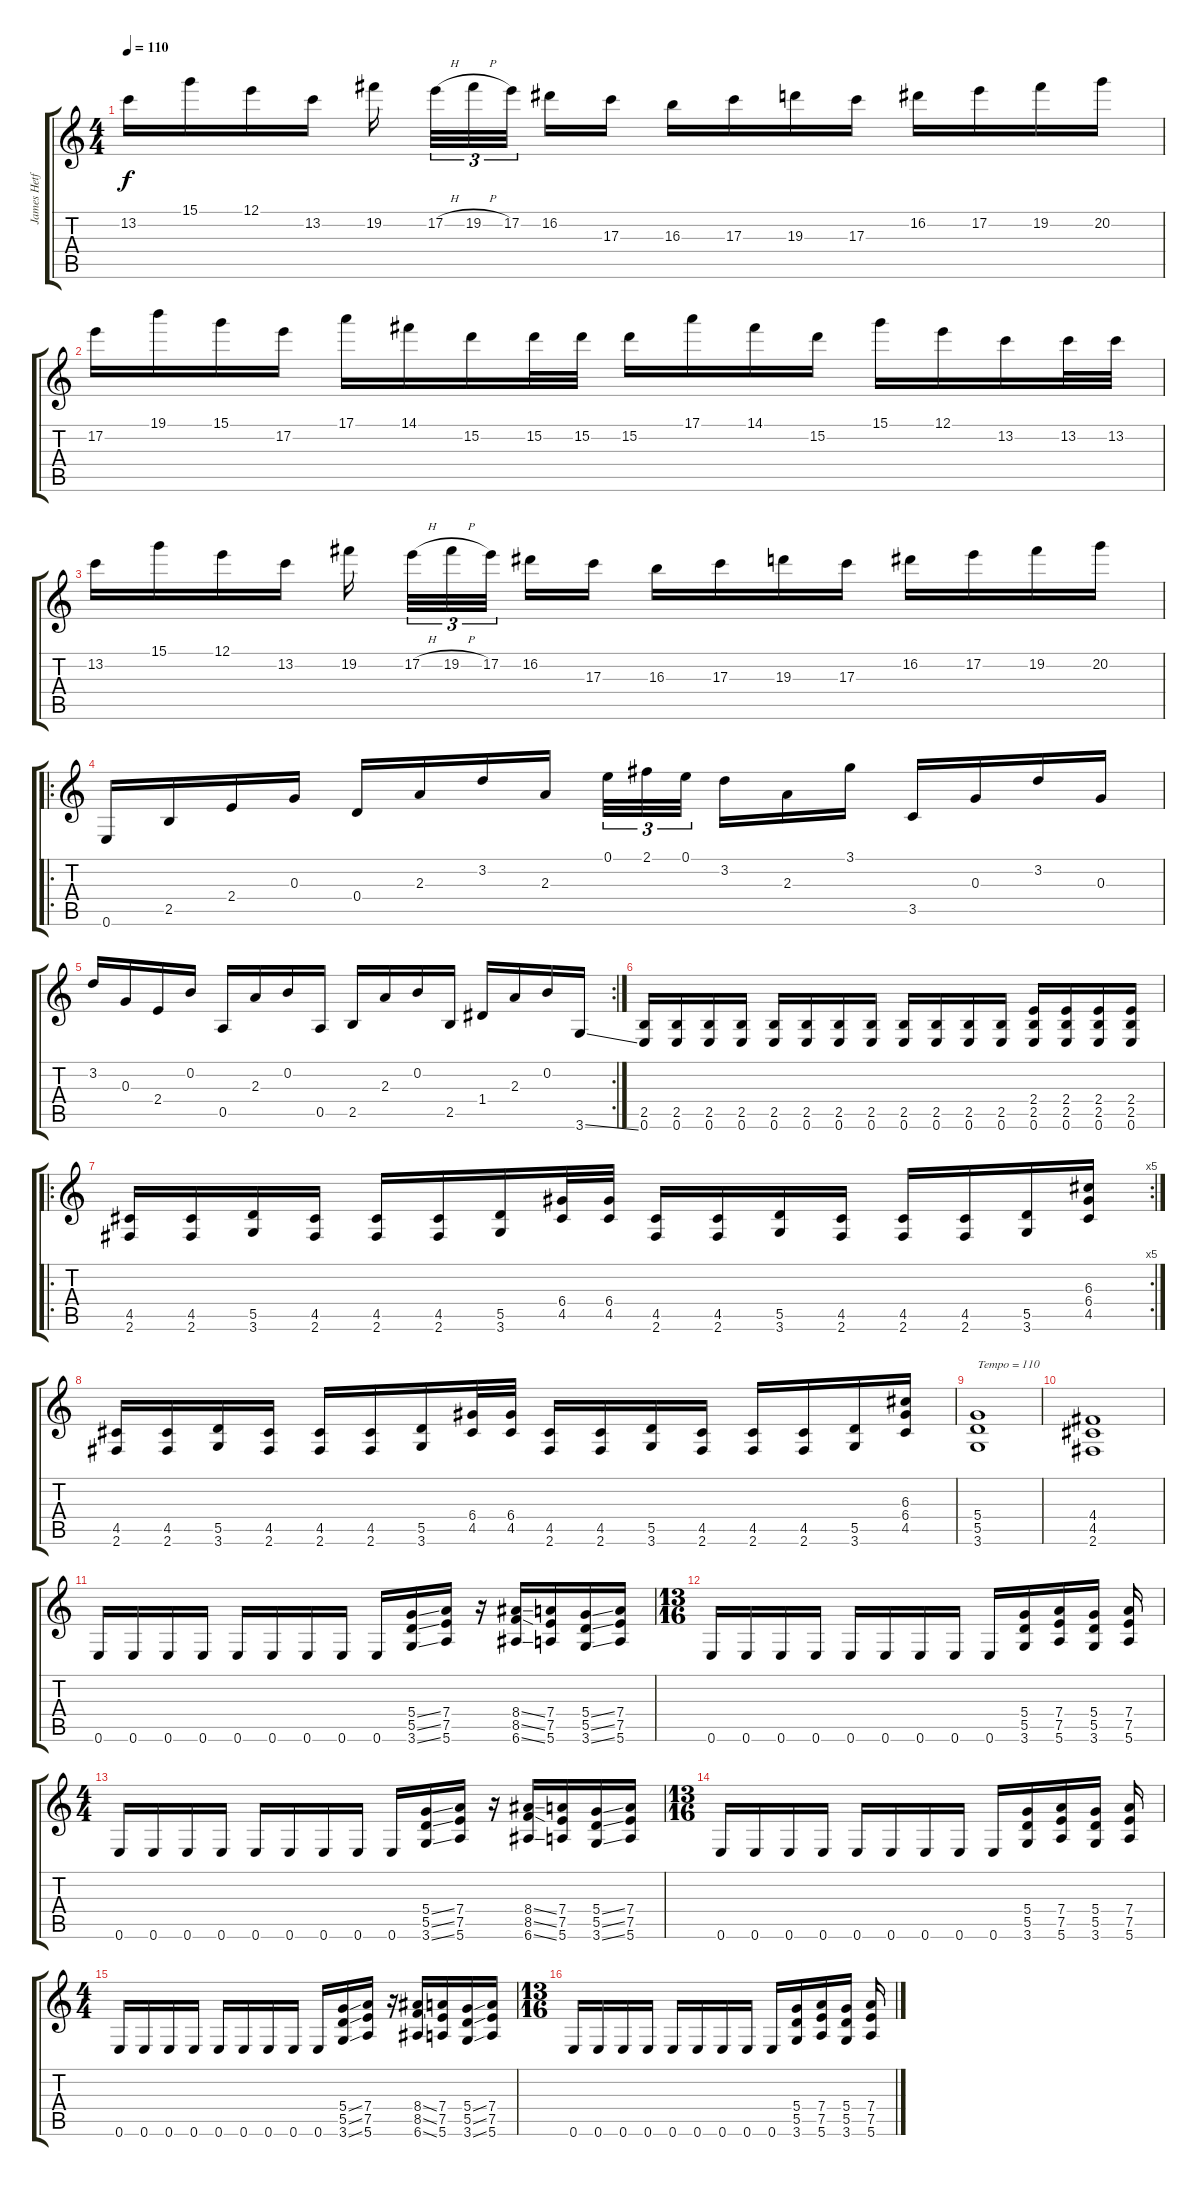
\track ("James Hetfield" "James Hetf") {instrument distortionguitar}
\staff {score tabs}
\tuning (E4 B3 G3 D3 A2 E2) {hide}
\ts (4 4)
\tempo 110
\clef g2
\ks c
13.2.16{dy f} 15.1.16 12.1.16 13.2.16 19.2.16 17.2{h}.32{tu (3 2)} 19.2{h}.32{tu (3 2)} 17.2.32{tu (3 2)} 16.2.16 17.3.16 16.3.16 17.3.16 19.3.16 17.3.16 16.2.16 17.2.16 19.2.16 20.2.16 |
17.2.16 19.1.16 15.1.16 17.2.16 17.1.16 14.1.16 15.2.16 15.2.32 15.2.32 15.2.16 17.1.16 14.1.16 15.2.16 15.1.16 12.1.16 13.2.16 13.2.32 13.2.32 |
13.2.16 15.1.16 12.1.16 13.2.16 19.2.16 17.2{h}.32{tu (3 2)} 19.2{h}.32{tu (3 2)} 17.2.32{tu (3 2)} 16.2.16 17.3.16 16.3.16 17.3.16 19.3.16 17.3.16 16.2.16 17.2.16 19.2.16 20.2.16 |
\ro
0.6.16 2.5.16 2.4.16 0.3.16 0.4.16 2.3.16 3.2.16 2.3.16 0.1.32{tu (3 2)} 2.1.32{tu (3 2)} 0.1.32{tu (3 2)} 3.2.16 2.3.16 3.1.16 3.5.16 0.3.16 3.2.16 0.3.16 |
\rc 2
3.2.16 0.3.16 2.4.16 0.2.16 0.5.16 2.3.16 0.2.16 0.5.16 2.5.16 2.3.16 0.2.16 2.5.16 1.4.16 2.3.16 0.2.16 3.6{ss}.16 |
(2.5 0.6).16 (2.5 0.6).16 (2.5 0.6).16 (2.5 0.6).16 (2.5 0.6).16 (2.5 0.6).16 (2.5 0.6).16 (2.5 0.6).16 (2.5 0.6).16 (2.5 0.6).16 (2.5 0.6).16 (2.5 0.6).16 (2.4 2.5 0.6).16 (2.4 2.5 0.6).16 (2.4 2.5 0.6).16 (2.4 2.5 0.6).16 |
\ro
\rc 5
(4.5 2.6).16 (4.5 2.6).16 (5.5 3.6).16 (4.5 2.6).16 (4.5 2.6).16 (4.5 2.6).16 (5.5 3.6).16 (6.4 4.5).32 (6.4 4.5).32 (4.5 2.6).16 (4.5 2.6).16 (5.5 3.6).16 (4.5 2.6).16 (4.5 2.6).16 (4.5 2.6).16 (5.5 3.6).16 (6.3 6.4 4.5).16 |
(4.5 2.6).16 (4.5 2.6).16 (5.5 3.6).16 (4.5 2.6).16 (4.5 2.6).16 (4.5 2.6).16 (5.5 3.6).16 (6.4 4.5).32 (6.4 4.5).32 (4.5 2.6).16 (4.5 2.6).16 (5.5 3.6).16 (4.5 2.6).16 (4.5 2.6).16 (4.5 2.6).16 (5.5 3.6).16 (6.3 6.4 4.5).16 |
(5.4 5.5 3.6).1{txt "Tempo = 110"} |
(4.4 4.5 2.6).1 |
0.6.16 0.6.16 0.6.16 0.6.16 0.6.16 0.6.16 0.6.16 0.6.16 0.6.16 (5.4{ss} 5.5{ss} 3.6{ss}).16 (7.4 7.5 5.6).16 r.16 (8.4{ss} 8.5{ss} 6.6{ss}).16 (7.4 7.5 5.6).16 (5.4{ss} 5.5{ss} 3.6{ss}).16 (7.4 7.5 5.6).16 |
\ts (13 16)
0.6.16 0.6.16 0.6.16 0.6.16 0.6.16 0.6.16 0.6.16 0.6.16 0.6.16 (5.4 5.5 3.6).16 (7.4 7.5 5.6).16 (5.4 5.5 3.6).16 (7.4 7.5 5.6).16 |
\ts (4 4)
0.6.16 0.6.16 0.6.16 0.6.16 0.6.16 0.6.16 0.6.16 0.6.16 0.6.16 (5.4{ss} 5.5{ss} 3.6{ss}).16 (7.4 7.5 5.6).16 r.16 (8.4{ss} 8.5{ss} 6.6{ss}).16 (7.4 7.5 5.6).16 (5.4{ss} 5.5{ss} 3.6{ss}).16 (7.4 7.5 5.6).16 |
\ts (13 16)
0.6.16 0.6.16 0.6.16 0.6.16 0.6.16 0.6.16 0.6.16 0.6.16 0.6.16 (5.4 5.5 3.6).16 (7.4 7.5 5.6).16 (5.4 5.5 3.6).16 (7.4 7.5 5.6).16 |
\ts (4 4)
0.6.16 0.6.16 0.6.16 0.6.16 0.6.16 0.6.16 0.6.16 0.6.16 0.6.16 (5.4{ss} 5.5{ss} 3.6{ss}).16 (7.4 7.5 5.6).16 r.16 (8.4{ss} 8.5{ss} 6.6{ss}).16 (7.4 7.5 5.6).16 (5.4{ss} 5.5{ss} 3.6{ss}).16 (7.4 7.5 5.6).16 |
\ts (13 16)
0.6.16 0.6.16 0.6.16 0.6.16 0.6.16 0.6.16 0.6.16 0.6.16 0.6.16 (5.4 5.5 3.6).16 (7.4 7.5 5.6).16 (5.4 5.5 3.6).16 (7.4 7.5 5.6).16
